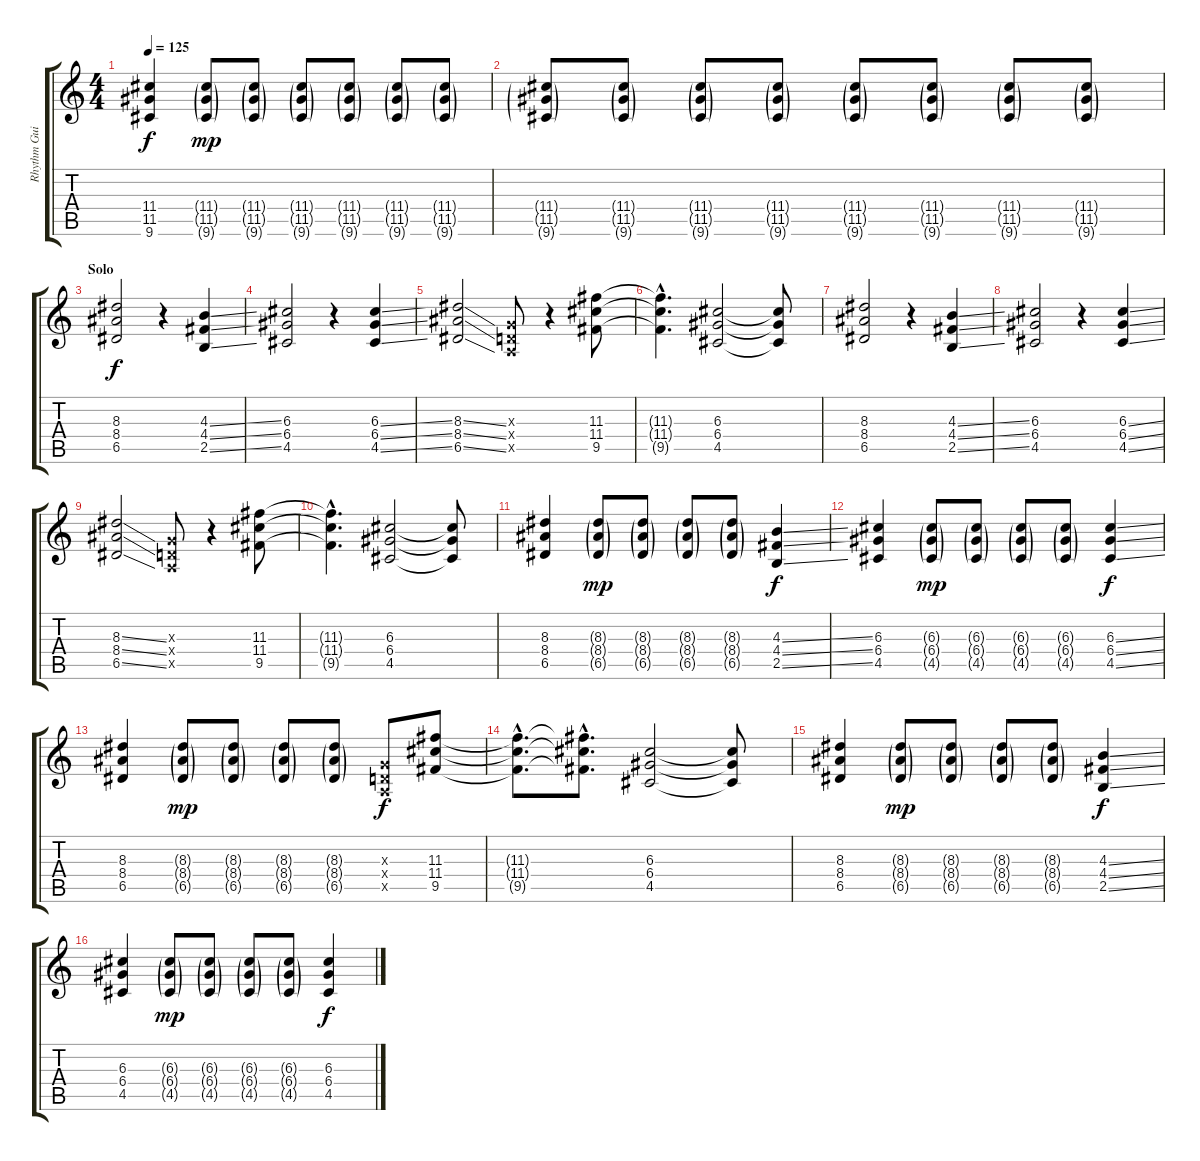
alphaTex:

\track ("Rhythm Guitar" "Rhythm Gui") {instrument distortionguitar}
\staff {score tabs}
\tuning (E4 B3 G3 D3 A2 E2) {hide}
\ts (4 4)
\tempo 125
\clef g2
\ks c
(11.4 11.5 9.6).4{dy f} (11.4{g} 11.5{g} 9.6{g}).8{dy mp} (11.4{g} 11.5{g} 9.6{g}).8 (11.4{g} 11.5{g} 9.6{g}).8 (11.4{g} 11.5{g} 9.6{g}).8 (11.4{g} 11.5{g} 9.6{g}).8 (11.4{g} 11.5{g} 9.6{g}).8 |
(11.4{g} 11.5{g} 9.6{g}).8 (11.4{g} 11.5{g} 9.6{g}).8 (11.4{g} 11.5{g} 9.6{g}).8 (11.4{g} 11.5{g} 9.6{g}).8 (11.4{g} 11.5{g} 9.6{g}).8 (11.4{g} 11.5{g} 9.6{g}).8 (11.4{g} 11.5{g} 9.6{g}).8 (11.4{g} 11.5{g} 9.6{g}).8 |
\section ("" "Solo")
(8.3 8.4 6.5).2{dy f} r.4 (4.3{ss} 4.4{ss} 2.5{ss}).4 |
(6.3 6.4 4.5).2 r.4 (6.3{ss} 6.4{ss} 4.5{ss}).4 |
(8.3{ss} 8.4{ss} 6.5{ss}).2 (0.3{x} 0.4{x} 0.5{x}).8 r.4 (11.3 11.4 9.5).8 |
(11.3{hac t} 11.4{hac t} 9.5{hac t}).4{d} (6.3 6.4 4.5).2 (6.3{t} 6.4{t} 4.5{t}).8 |
(8.3 8.4 6.5).2 r.4 (4.3{ss} 4.4{ss} 2.5{ss}).4 |
(6.3 6.4 4.5).2 r.4 (6.3{ss} 6.4{ss} 4.5{ss}).4 |
(8.3{ss} 8.4{ss} 6.5{ss}).2 (0.3{x} 0.4{x} 0.5{x}).8 r.4 (11.3 11.4 9.5).8 |
(11.3{hac t} 11.4{hac t} 9.5{hac t}).4{d} (6.3 6.4 4.5).2 (6.3{t} 6.4{t} 4.5{t}).8 |
(8.3 8.4 6.5).4 (8.3{g} 8.4{g} 6.5{g}).8{dy mp} (8.3{g} 8.4{g} 6.5{g}).8 (8.3{g} 8.4{g} 6.5{g}).8 (8.3{g} 8.4{g} 6.5{g}).8 (4.3{ss} 4.4{ss} 2.5{ss}).4{dy f} |
(6.3 6.4 4.5).4 (6.3{g} 6.4{g} 4.5{g}).8{dy mp} (6.3{g} 6.4{g} 4.5{g}).8 (6.3{g} 6.4{g} 4.5{g}).8 (6.3{g} 6.4{g} 4.5{g}).8 (6.3{ss} 6.4{ss} 4.5{ss}).4{dy f} |
(8.3 8.4 6.5).4 (8.3{g} 8.4{g} 6.5{g}).8{dy mp} (8.3{g} 8.4{g} 6.5{g}).8 (8.3{g} 8.4{g} 6.5{g}).8 (8.3{g} 8.4{g} 6.5{g}).8 (0.3{x} 0.4{x} 0.5{x}).8{dy f} (11.3 11.4 9.5).8 |
(11.3{hac t} 11.4{hac t} 9.5{hac t}).8{d} (11.3{hac t} 11.4{hac t} 9.5{hac t}).8{d} (6.3 6.4 4.5).2 (6.3{t} 6.4{t} 4.5{t}).8 |
(8.3 8.4 6.5).4 (8.3{g} 8.4{g} 6.5{g}).8{dy mp} (8.3{g} 8.4{g} 6.5{g}).8 (8.3{g} 8.4{g} 6.5{g}).8 (8.3{g} 8.4{g} 6.5{g}).8 (4.3{ss} 4.4{ss} 2.5{ss}).4{dy f} |
(6.3 6.4 4.5).4 (6.3{g} 6.4{g} 4.5{g}).8{dy mp} (6.3{g} 6.4{g} 4.5{g}).8 (6.3{g} 6.4{g} 4.5{g}).8 (6.3{g} 6.4{g} 4.5{g}).8 (6.3{ss} 6.4{ss} 4.5{ss}).4{dy f}
